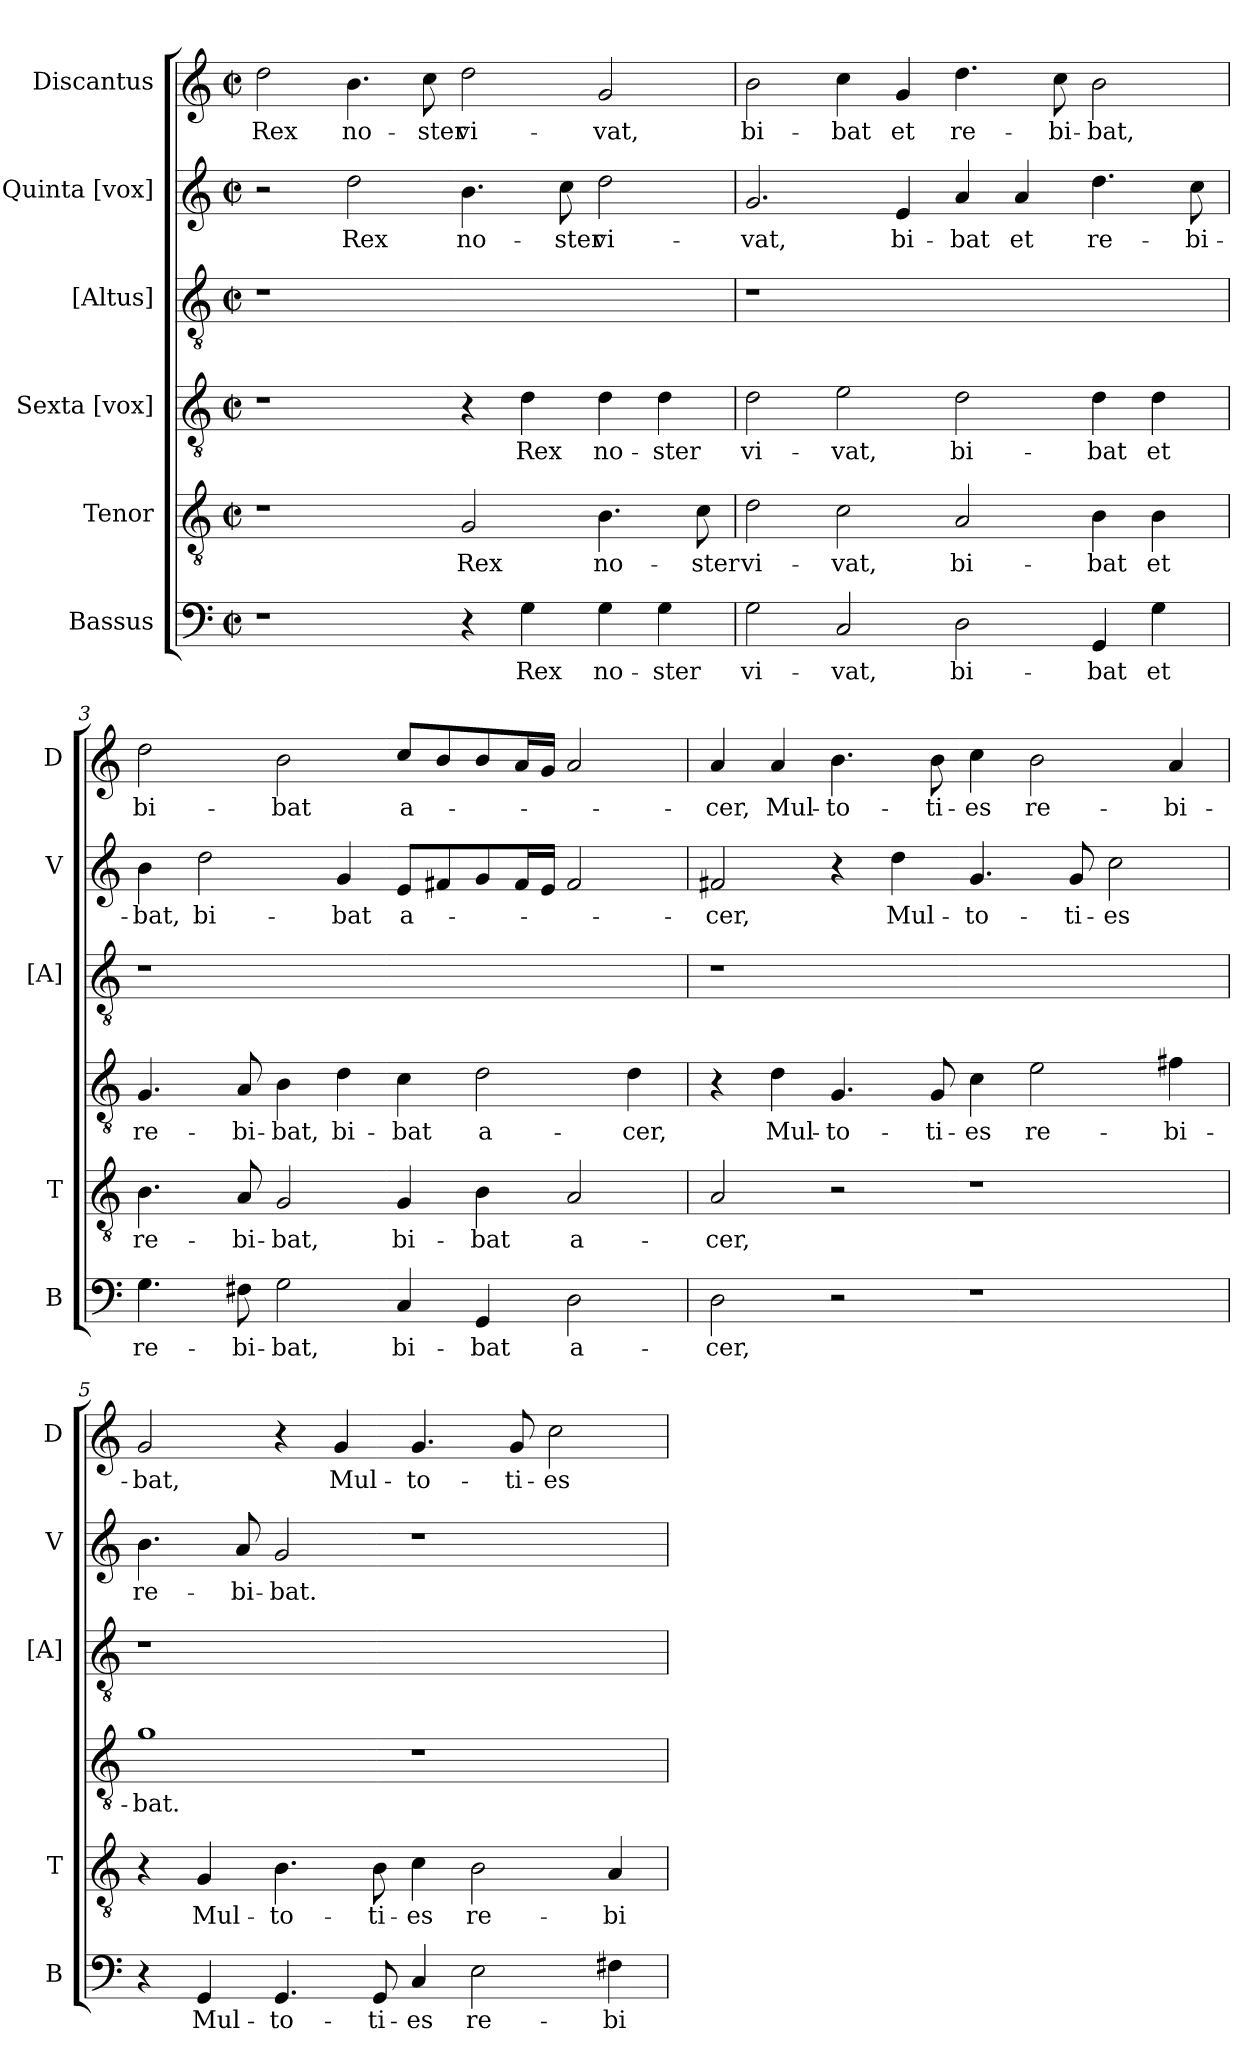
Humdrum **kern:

**kern	**text	**kern	**text	**kern	**text	**kern	**kern	**text	**kern	**text
*part6	*part6	*part5	*part5	*part4	*part4	*part3	*part2	*part2	*part1	*part1
*staff6	*staff6	*staff5	*staff5	*staff4	*staff4	*staff3	*staff2	*staff2	*staff1	*staff1
*I"Bassus	*	*I"Tenor	*	*I"Sexta [vox]	*	*I"[Altus]	*I"Quinta [vox]	*	*I"Discantus	*
*I'B	*	*I'T	*	*	*	*I'[A]	*I'V	*	*I'D	*
*clefF4	*	*clefGv2	*	*clefGv2	*	*clefGv2	*clefG2	*	*clefG2	*
*k[]	*	*k[]	*	*k[]	*	*k[]	*k[]	*	*k[]	*
*C:	*	*C:	*	*C:	*	*C:	*C:	*	*C:	*
*M2/2	*	*M2/2	*	*M2/2	*	*M2/2	*M2/2	*	*M2/2	*
*met(c|)	*	*met(c|)	*	*met(c|)	*	*met(c|)	*met(c|)	*	*met(c|)	*
=1	=1	=1	=1	=1	=1	=1	=1	=1	=1	=1
1r	.	1r	.	1r	.	1r	2r	.	2dd\	Rex
.	.	.	.	.	.	.	2dd\	Rex	4.b\	no-
.	.	.	.	.	.	.	.	.	8cc\	-ster
4r	.	2G/	Rex	4r	.	1ryy	4.b\	no-	2dd\	vi-
4G\	Rex	.	.	4d\	Rex	.	.	.	.	.
.	.	.	.	.	.	.	8cc\	-ster	.	.
4G\	no-	4.B\	no-	4d\	no-	.	2dd\	vi-	2g/	-vat,
4G\	-ster	.	.	4d\	-ster	.	.	.	.	.
.	.	8c\	-ster	.	.	.	.	.	.	.
=2	=2	=2	=2	=2	=2	=2	=2	=2	=2	=2
2G\	vi-	2d\	vi-	2d\	vi-	1r	2.g/	-vat,	2b\	bi-
2C/	-vat,	2c\	-vat,	2e\	-vat,	.	.	.	4cc\	-bat
.	.	.	.	.	.	.	4e/	bi-	4g/	et
2D\	bi-	2A/	bi-	2d\	bi-	1ryy	4a/	-bat	4.dd\	re-
.	.	.	.	.	.	.	4a/	et	.	.
.	.	.	.	.	.	.	.	.	8cc\	-bi-
4GG/	-bat	4B\	-bat	4d\	-bat	.	4.dd\	re-	2b\	-bat,
4G\	et	4B\	et	4d\	et	.	.	.	.	.
.	.	.	.	.	.	.	8cc\	-bi-	.	.
!!LO:LB:g=z
=3	=3	=3	=3	=3	=3	=3	=3	=3	=3	=3
4.G\	re-	4.B\	re-	4.G/	re-	1r	4b\	-bat,	2dd\	bi-
.	.	.	.	.	.	.	2dd\	bi-	.	.
8F#X\	-bi-	8A/	-bi-	8A/	-bi-	.	.	.	.	.
2G\	-bat,	2G/	-bat,	4B\	-bat,	.	.	.	2b\	-bat
.	.	.	.	4d\	bi-	.	4g/	-bat	.	.
4C/	bi-	4G/	bi-	4c\	-bat	1ryy	8e/L	a-	8cc/L	a-
.	.	.	.	.	.	.	8f#X/	.	8b/	.
4GG/	-bat	4B\	-bat	2d\	a-	.	8g/	.	8b/	.
.	.	.	.	.	.	.	16f#/L	.	16a/L	.
.	.	.	.	.	.	.	16e/JJ	.	16g/JJ	.
2D\	a-	2A/	a-	.	.	.	2f#/	.	2a/	.
.	.	.	.	4d\	-cer,	.	.	.	.	.
=4	=4	=4	=4	=4	=4	=4	=4	=4	=4	=4
2D\	-cer,	2A/	-cer,	4r	.	1r	2f#X/	-cer,	4a/	-cer,
.	.	.	.	4d\	Mul-	.	.	.	4a/	Mul-
2r	.	2r	.	4.G/	-to-	.	4r	.	4.b\	-to-
.	.	.	.	.	.	.	4dd\	Mul-	.	.
.	.	.	.	8G/	-ti-	.	.	.	8b\	-ti-
1r	.	1r	.	4c\	-es	1ryy	4.g/	-to-	4cc\	-es
.	.	.	.	2e\	re-	.	.	.	2b\	re-
.	.	.	.	.	.	.	8g/	-ti-	.	.
.	.	.	.	.	.	.	2cc\	-es	.	.
.	.	.	.	4f#X\	-bi-	.	.	.	4a/	-bi-
!!LO:PB:g=z
=5	=5	=5	=5	=5	=5	=5	=5	=5	=5	=5
4r	.	4r	.	1g	-bat.	1r	4.b\	re-	2g/	-bat,
4GG/	Mul-	4G/	Mul-	.	.	.	.	.	.	.
.	.	.	.	.	.	.	8a/	-bi-	.	.
4.GG/	-to-	4.B\	-to-	.	.	.	2g/	-bat.	4r	.
.	.	.	.	.	.	.	.	.	4g/	Mul-
8GG/	-ti-	8B\	-ti-	.	.	.	.	.	.	.
4C/	-es	4c\	-es	1r	.	1ryy	1r	.	4.g/	-to-
2E\	re-	2B\	re-	.	.	.	.	.	.	.
.	.	.	.	.	.	.	.	.	8g/	-ti-
.	.	.	.	.	.	.	.	.	2cc\	-es
4F#X\	-bi-	4A/	-bi-	.	.	.	.	.	.	.
=	=	=	=	=	=	=	=	=	=	=
*-	*-	*-	*-	*-	*-	*-	*-	*-	*-	*-
